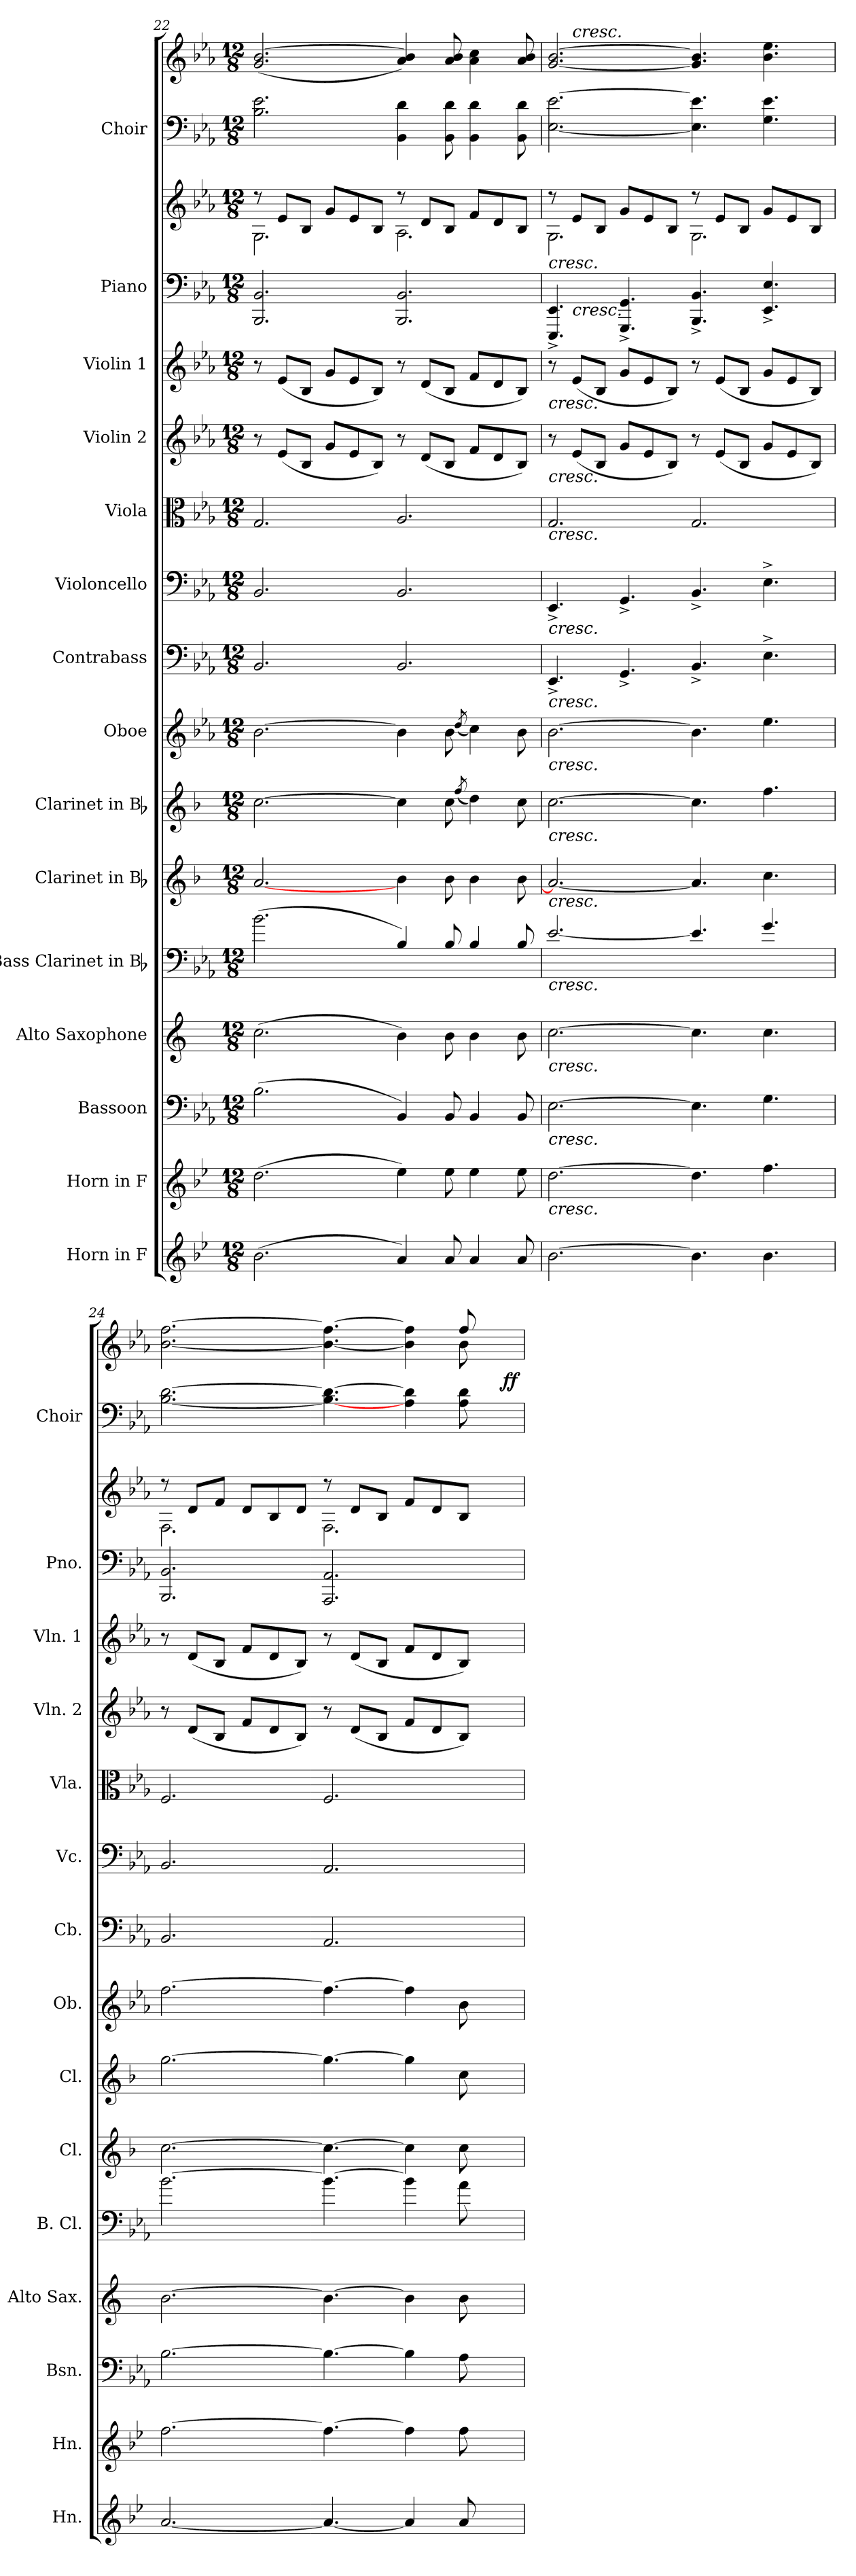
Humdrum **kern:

**kern	**kern	**kern	**kern	**kern	**kern	**kern	**kern	**kern	**kern	**kern	**kern	**kern	**kern	**kern	**kern	**kern	**dynam
*part15	*part14	*part13	*part12	*part11	*part10	*part9	*part8	*part7	*part6	*part5	*part4	*part3	*part2	*part2	*part1	*part1	*part1
*staff17	*staff16	*staff15	*staff14	*staff13	*staff12	*staff11	*staff10	*staff9	*staff8	*staff7	*staff6	*staff5	*staff4	*staff3	*staff2	*staff1	*staff1/2
*I"Horn in F	*I"Horn in F	*I"Bassoon	*I"Alto Saxophone	*I"Bass Clarinet in Bb	*I"Clarinet in Bb	*I"Clarinet in Bb	*I"Oboe	*I"Contrabass	*I"Violoncello	*I"Viola	*I"Violin 2	*I"Violin 1	*I"Piano	*	*I"Choir	*	*
*I'Hn.	*I'Hn.	*I'Bsn.	*I'Alto Sax.	*I'B. Cl.	*I'Cl.	*I'Cl.	*I'Ob.	*I'Cb.	*I'Vc.	*I'Vla.	*I'Vln. 2	*I'Vln. 1	*I'Pno.	*	*I'Choir	*	*
*clefG2	*clefG2	*clefF4	*clefG2	*clefF4	*clefG2	*clefG2	*clefG2	*clefF4	*clefF4	*clefC3	*clefG2	*clefG2	*clefF4	*clefG2	*clefF4	*clefG2	*
*ITrd4c7	*ITrd4c7	*	*ITrd5c9	*ITrd8c14	*ITrd1c2	*ITrd1c2	*	*ITrd7c12	*	*	*	*	*	*	*	*	*
*k[b-e-a-]	*k[b-e-a-]	*k[b-e-a-]	*k[b-e-a-]	*k[b-e-a-]	*k[b-e-a-]	*k[b-e-a-]	*k[b-e-a-]	*k[b-e-a-]	*k[b-e-a-]	*k[b-e-a-]	*k[b-e-a-]	*k[b-e-a-]	*k[b-e-a-]	*k[b-e-a-]	*k[b-e-a-]	*k[b-e-a-]	*
*E-:	*E-:	*E-:	*E-:	*E-:	*E-:	*E-:	*E-:	*E-:	*E-:	*E-:	*E-:	*E-:	*E-:	*E-:	*E-:	*E-:	*
*M12/8	*M12/8	*M12/8	*M12/8	*M12/8	*M12/8	*M12/8	*M12/8	*M12/8	*M12/8	*M12/8	*M12/8	*M12/8	*M12/8	*M12/8	*M12/8	*M12/8	*
=22	=22	=22	=22	=22	=22	=22	=22	=22	=22	=22	=22	=22	=22	=22	=22	=22	=22
*	*	*	*	*	*	*	*	*	*	*	*	*	*	*^	*	*	*
(2.e-i\	(2.gi\	(2.B-i\	(2.e-i\	(2.B-i\	[<2.gi/	[>2.b-i\	[>2.b-i\	2.BBB-i/	2.BB-i/	2.Gi/	8r	8r	2.BBB-i/ 2.BB-i	8r	2.Gi\	2.B-i\ 2.e-i	(2.gi/ [>2.b-i	.
.	.	.	.	.	.	.	.	.	.	.	(8e-i/L	(8e-i/L	.	8e-i/L	.	.	.	.
.	.	.	.	.	.	.	.	.	.	.	8B-i/J	8B-i/J	.	8B-i/J	.	.	.	.
.	.	.	.	.	.	.	.	.	.	.	8gi/L	8gi/L	.	8gi/L	.	.	.	.
.	.	.	.	.	.	.	.	.	.	.	8e-i/	8e-i/	.	8e-i/	.	.	.	.
.	.	.	.	.	.	.	.	.	.	.	8B-i/J)	8B-i/J)	.	8B-i/J	.	.	.	.
4di/)	4a-i\)	4BB-i/)	4di\)	4BB-i/)	4a-i\	4b-i\]	4b-i\]	2.BBB-i/	2.BB-i/	2.A-i/	8r	8r	2.BBB-i/ 2.BB-i	8r	2.A-i\	4BB-i\ 4di	4a-i/ 4b-i])	.
.	.	.	.	.	.	.	.	.	.	.	(8di/L	(8di/L	.	8di/L	.	.	.	.
8di/	8a-i\	8BB-i/	8di\	8BB-i/	8a-i\	8b-i\	8b-i\	.	.	.	8B-i/J	8B-i/J	.	8B-i/J	.	8BB-i\ 8di	8a-i/ 8b-i	.
.	.	.	.	.	.	(8qee-i/	(8qddi/	.	.	.	.	.	.	.	.	.	.	.
4di/	4a-i\	4BB-i/	4di\	4BB-i/	4a-i\	4cci\)	4cci\)	.	.	.	8fi/L	8fi/L	.	8fi/L	.	4BB-i\ 4di	4a-i\ 4cci	.
.	.	.	.	.	.	.	.	.	.	.	8di/	8di/	.	8di/	.	.	.	.
8di/	8a-i\	8BB-i/	8di\	8BB-i/	8a-i\	8b-i\	8b-i\	.	.	.	8B-i/J)	8B-i/J)	.	8B-i/J	.	8BB-i\ 8di	8a-i/ 8b-i	.
=23	=23	=23	=23	=23	=23	=23	=23	=23	=23	=23	=23	=23	=23	=23	=23	=23	=23	=23
!	!	!	!	!	!	!	!	!	!	!	!	!	!	!LO:TX:b:i:t=cresc.	!	!	!	!
!	!	!	!	!	!	!	!	!	!	!	!	!LO:TX:b:i:t=cresc.	!	!	!	!	!	!
!	!	!	!	!	!	!	!	!	!	!	!LO:TX:b:i:t=cresc.	!	!	!	!	!	!	!
!	!	!	!	!	!	!	!	!	!	!LO:TX:b:i:t=cresc.	!	!	!	!	!	!	!	!
!	!	!	!	!	!	!	!	!	!LO:TX:b:i:t=cresc.	!	!	!	!	!	!	!	!	!
!	!	!	!	!	!	!	!	!LO:TX:b:i:t=cresc.	!	!	!	!	!	!	!	!	!	!
!	!	!	!	!	!	!	!LO:TX:b:i:t=cresc.	!	!	!	!	!	!	!	!	!	!	!
!	!	!	!	!	!	!LO:TX:b:i:t=cresc.	!	!	!	!	!	!	!	!	!	!	!	!
!	!	!	!	!	!LO:TX:b:i:t=cresc.	!	!	!	!	!	!	!	!	!	!	!	!	!
!	!	!	!	!LO:TX:b:i:t=cresc.	!	!	!	!	!	!	!	!	!	!	!	!	!	!
!	!	!	!LO:TX:b:i:t=cresc.	!	!	!	!	!	!	!	!	!	!	!	!	!	!	!
!	!	!LO:TX:b:i:t=cresc.	!	!	!	!	!	!	!	!	!	!	!	!	!	!	!	!
!	!LO:TX:b:i:t=cresc.	!	!	!	!	!	!	!	!	!	!	!	!	!	!	!	!	!
*	*	*	*	*	*	*	*	*	*	*	*	*	*^	*	*	*	*^	*
[>2.e-i\	[>2.gi\	[>2.E-i\	[>2.e-i\	[<2.E-i/	2.gi/_<	[>2.b-i\	[>2.b-i\	4.EEE-^i/	4.EE-^i/	2.Gi/	8r	8r	4.EEE-i/^ 4.EE-i^	8ryy	8r	2.Gi\	[<2.E-i\ [>2.e-i	[<2.gi/ [>2.b-i	8ryy	.
!	!	!	!	!	!	!	!	!	!	!	!	!	!	!	!	!	!	!	!LO:TX:a:i:t=cresc.	!
!	!	!	!	!	!	!	!	!	!	!	!	!	!	!LO:TX:b:i:t=cresc.	!	!	!	!	!	!
.	.	.	.	.	.	.	.	.	.	.	(8e-i/L	(8e-i/L	.	1ryy	8e-i/L	.	.	.	1ryy	.
.	.	.	.	.	.	.	.	.	.	.	8B-i/J	8B-i/J	.	.	8B-i/J	.	.	.	.	.
.	.	.	.	.	.	.	.	4.GGG^i/	4.GG^i/	.	8gi/L	8gi/L	4.GGGi/^ 4.GGi^	.	8gi/L	.	.	.	.	.
.	.	.	.	.	.	.	.	.	.	.	8e-i/	8e-i/	.	.	8e-i/	.	.	.	.	.
.	.	.	.	.	.	.	.	.	.	.	8B-i/J)	8B-i/J)	.	.	8B-i/J	.	.	.	.	.
4.e-i\]	4.gi\]	4.E-i\]	4.e-i\]	4.E-i/]	4.gi/]	4.b-i\]	4.b-i\]	4.BBB-^i/	4.BB-^i/	2.Gi/	8r	8r	4.BBB-i/^ 4.BB-i^	.	8r	2.Gi\	4.E-i\] 4.e-i]	4.gi/] 4.b-i]	.	.
.	.	.	.	.	.	.	.	.	.	.	(8e-i/L	(8e-i/L	.	.	8e-i/L	.	.	.	.	.
.	.	.	.	.	.	.	.	.	.	.	8B-i/J	8B-i/J	.	.	8B-i/J	.	.	.	.	.
4.e-i\	4.b-i\	4.Gi\	4.e-i\	4.Gi/	4.b-i\	4.ee-i\	4.ee-i\	4.EE-^i\	4.E-^i\	.	8gi/L	8gi/L	4.EE-i/^ 4.E-i^	4.ryy	8gi/L	.	4.Gi\ 4.e-i	4.b-i\ 4.ee-i	4.ryy	.
.	.	.	.	.	.	.	.	.	.	.	8e-i/	8e-i/	.	.	8e-i/	.	.	.	.	.
.	.	.	.	.	.	.	.	.	.	.	8B-i/J)	8B-i/J)	.	.	8B-i/J	.	.	.	.	.
*	*	*	*	*	*	*	*	*	*	*	*	*	*v	*v	*	*	*	*	*	*
=24	=24	=24	=24	=24	=24	=24	=24	=24	=24	=24	=24	=24	=24	=24	=24	=24	=24	=24	=24
*	*	*	*	*	*	*	*	*	*	*	*	*	*	*	*	*	*	*^	*
[<2.di/	[>2.b-i\	[>2.B-i\	[>2.di\	[>2.B-i\	[>2.b-i\	[>2.ffi\	[>2.ffi\	2.BBB-i/	2.BB-i/	2.Fi/	8r	8r	2.BBB-i/ 2.BB-i	8r	2.Fi\	[<2.B-i\ [>2.di	4.ryy	[<2.b-i\ [>2.ffi	1ryy	.
.	.	.	.	.	.	.	.	.	.	.	(8di/L	(8di/L	.	8di/L	.	.	.	.	.	.
.	.	.	.	.	.	.	.	.	.	.	8B-i/J	8B-i/J	.	8fi/J	.	.	.	.	.	.
.	.	.	.	.	.	.	.	.	.	.	8fi/L	8fi/L	.	8di/L	.	.	4.ryy	.	.	.
.	.	.	.	.	.	.	.	.	.	.	8di/	8di/	.	8B-i/	.	.	.	.	.	.
.	.	.	.	.	.	.	.	.	.	.	8B-i/J)	8B-i/J)	.	8di/J	.	.	.	.	.	.
4.di/_<	4.b-i\_>	4.B-i\_>	4.di\_>	4.B-i\_>	4.b-i\_>	4.ffi\_>	4.ffi\_>	2.AAA-i/	2.AA-i/	2.Fi/	8r	8r	2.AAA-i/ 2.AA-i	8r	2.Fi\	4.B-i\_< 4.di_>	4.ryy	4.b-i\_< 4.ffi_>	.	.
.	.	.	.	.	.	.	.	.	.	.	(8di/L	(8di/L	.	8di/L	.	.	.	.	.	.
.	.	.	.	.	.	.	.	.	.	.	8B-i/J	8B-i/J	.	8B-i/J	.	.	.	.	4ryy	.
4di/]	4b-i\]	4B-i\]	4di\]	4B-i\]	4b-i\]	4ffi\]	4ffi\]	.	.	.	8fi/L	8fi/L	.	8fi/L	.	4A-i\ 4di]	8ryy	4b-i\] 4ffi]	.	.
.	.	.	.	.	.	.	.	.	.	.	8di/	8di/	.	8di/	.	.	8ryy	.	8ryy	.
8di/	8b-i\	8A-i\	8di\	8A-i\	8b-i\	8b-i\	8b-i\	.	.	.	8B-i/J)	8B-i/J)	.	8B-i/J	.	8A-i\ 8di	8ffi/	8b-i\	16ryy	.
.	.	.	.	.	.	.	.	.	.	.	.	.	.	.	.	.	.	.	32ryy	.
.	.	.	.	.	.	.	.	.	.	.	.	.	.	.	.	.	.	.	64ryy	.
.	.	.	.	.	.	.	.	.	.	.	.	.	.	.	.	.	.	.	128...ryy	.
.	.	.	.	.	.	.	.	.	.	.	.	.	.	.	.	.	.	.	1024ryy	ff
*	*	*	*	*	*	*	*	*	*	*	*	*	*	*v	*v	*	*v	*v	*v	*
=	=	=	=	=	=	=	=	=	=	=	=	=	=	=	=	=	=
*-	*-	*-	*-	*-	*-	*-	*-	*-	*-	*-	*-	*-	*-	*-	*-	*-	*-
